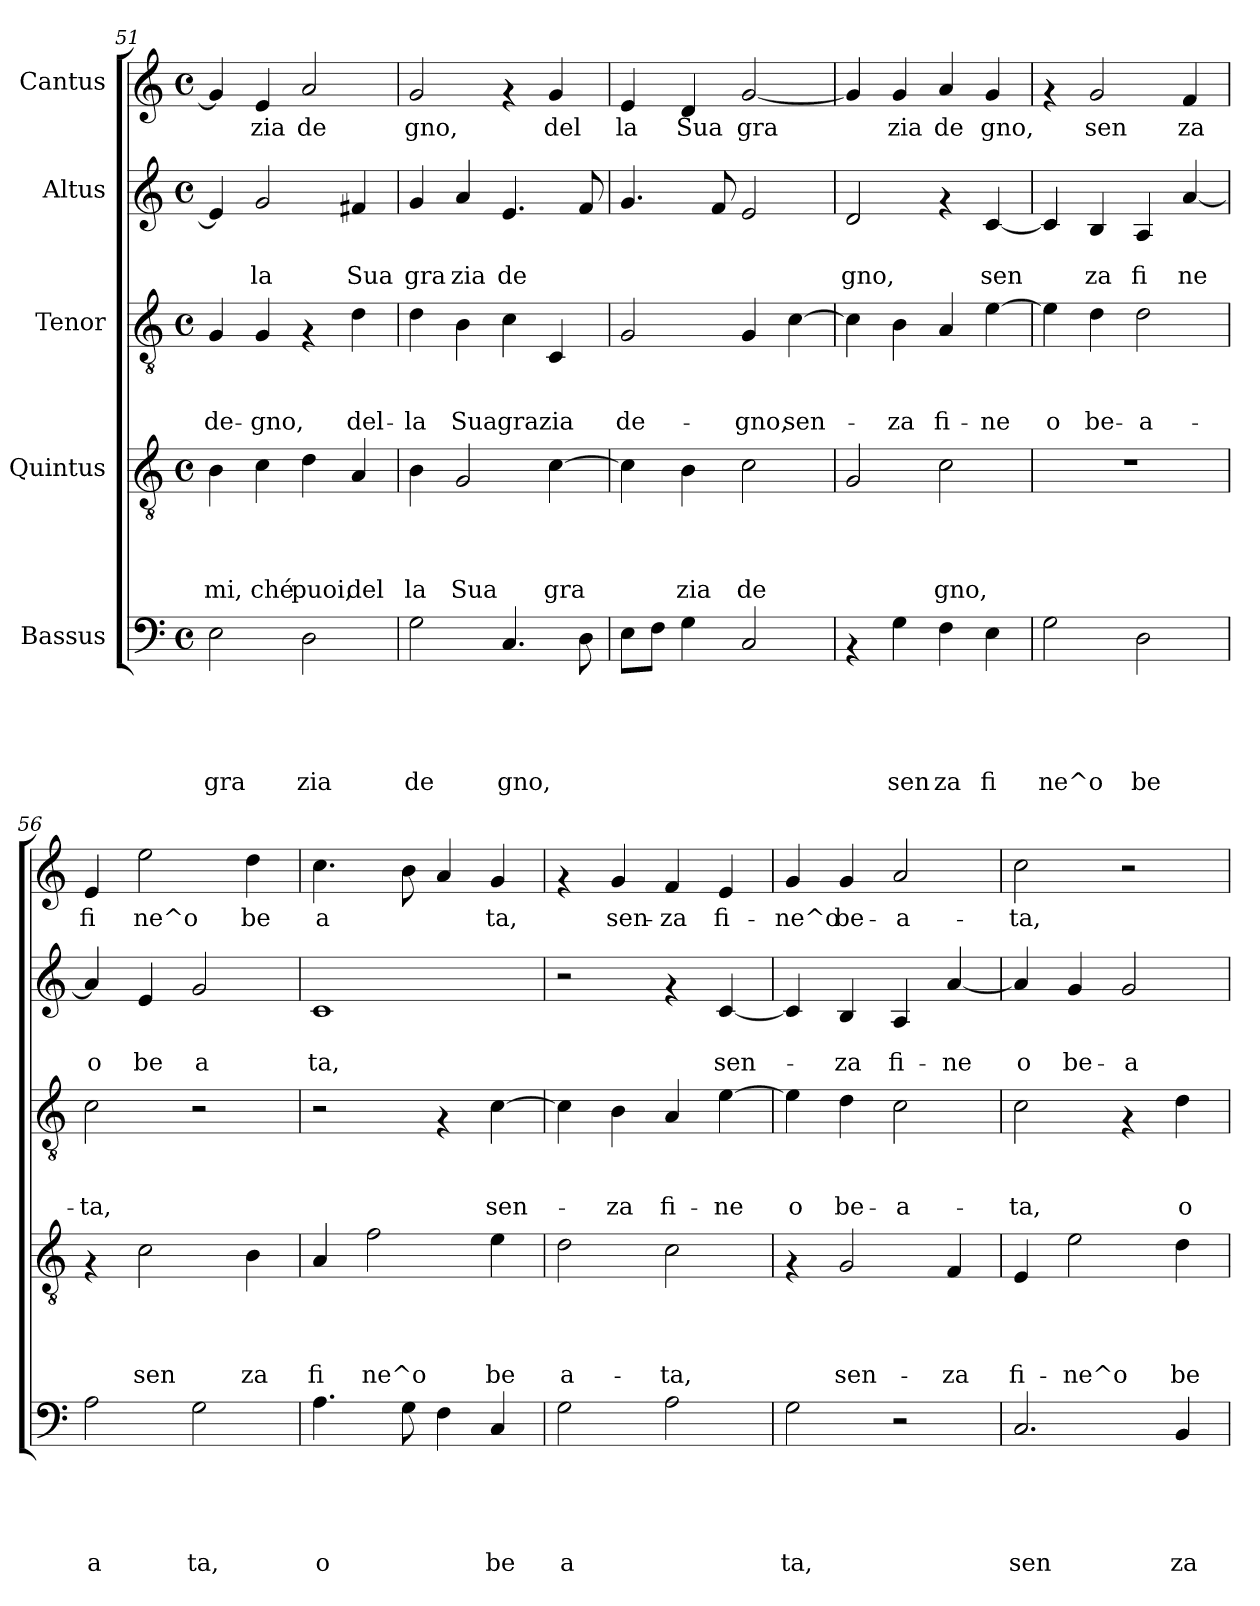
**kern	**text	**text	**text	**text	**text	**kern	**text	**text	**text	**text	**kern	**text	**text	**text	**kern	**text	**text	**kern	**text
*part5	*part5	*part5	*part5	*part5	*part5	*part4	*part4	*part4	*part4	*part4	*part3	*part3	*part3	*part3	*part2	*part2	*part2	*part1	*part1
*staff5	*staff5	*staff5	*staff5	*staff5	*staff5	*staff4	*staff4	*staff4	*staff4	*staff4	*staff3	*staff3	*staff3	*staff3	*staff2	*staff2	*staff2	*staff1	*staff1
*I"Bassus	*	*	*	*	*	*I"Quintus	*	*	*	*	*I"Tenor	*	*	*	*I"Altus	*	*	*I"Cantus	*
!!LO:PB:g=z
*clefF4	*	*	*	*	*	*clefGv2	*	*	*	*	*clefGv2	*	*	*	*clefG2	*	*	*clefG2	*
*k[]	*	*	*	*	*	*k[]	*	*	*	*	*k[]	*	*	*	*k[]	*	*	*k[]	*
*C:	*	*	*	*	*	*C:	*	*	*	*	*C:	*	*	*	*C:	*	*	*C:	*
*M4/4	*	*	*	*	*	*M4/4	*	*	*	*	*M4/4	*	*	*	*M4/4	*	*	*M4/4	*
*met(c)	*	*	*	*	*	*met(c)	*	*	*	*	*met(c)	*	*	*	*met(c)	*	*	*met(c)	*
=51	=51	=51	=51	=51	=51	=51	=51	=51	=51	=51	=51	=51	=51	=51	=51	=51	=51	=51	=51
!	!	!	!	!	!LO:LY:b	!	!	!	!	!LO:LY:b	!	!	!	!LO:LY:b	!	!	!	!	!
2E\	.	.	.	.	gra	4B\	.	.	.	mi,	4G/	.	.	de-	4e/]	.	.	4g/]	.
!	!	!	!	!	!	!	!	!	!	!LO:LY:b	!	!	!	!LO:LY:b	!	!	!LO:LY:b	!	!LO:LY:b
.	.	.	.	.	.	4c\	.	.	.	ché	4G/	.	.	-gno,	2g/	.	-la	4e/	-zia
!	!	!	!	!	!LO:LY:b	!	!	!	!	!LO:LY:b	!	!	!	!	!	!	!	!	!LO:LY:b
2D\	.	.	.	.	zia	4d\	.	.	.	puoi,	4rF	.	.	.	.	.	.	2a/	de
!	!	!	!	!	!	!	!	!	!	!LO:LY:b	!	!	!	!LO:LY:b	!	!	!LO:LY:b	!	!
.	.	.	.	.	.	4A/	.	.	.	del	4d\	.	.	del-	4f#X/	.	Sua	.	.
=52	=52	=52	=52	=52	=52	=52	=52	=52	=52	=52	=52	=52	=52	=52	=52	=52	=52	=52	=52
!	!	!	!	!	!LO:LY:b	!	!	!	!	!LO:LY:b	!	!	!	!LO:LY:b	!	!	!LO:LY:b	!	!LO:LY:b
2G\	.	.	.	.	de	4B\	.	.	.	la	4d\	.	.	-la	4g/	.	gra	2g/	gno,
!	!	!	!	!	!	!	!	!	!	!LO:LY:b	!	!	!	!LO:LY:b	!	!	!LO:LY:b	!	!
.	.	.	.	.	.	2G/	.	.	.	Sua	4B\	.	.	Sua	4a/	.	zia	.	.
!	!	!	!	!	!LO:LY:b	!	!	!	!	!	!	!	!	!LO:LY:b	!	!	!LO:LY:b	!	!
4.C/	.	.	.	.	gno,	.	.	.	.	.	4c\	.	.	grazia	4.e/	.	de	4rf	.
!	!	!	!	!	!	!	!	!	!	!LO:LY:b	!	!	!	!	!	!	!	!	!LO:LY:b
.	.	.	.	.	.	[>4c\	.	.	.	gra	4C/	.	.	.	.	.	.	4g/	del
8D\	.	.	.	.	.	.	.	.	.	.	.	.	.	.	8f/	.	.	.	.
=53	=53	=53	=53	=53	=53	=53	=53	=53	=53	=53	=53	=53	=53	=53	=53	=53	=53	=53	=53
!	!	!	!	!	!	!	!	!	!	!	!	!	!	!LO:LY:b	!	!	!	!	!LO:LY:b
8E\L	.	.	.	.	.	4c\]	.	.	.	.	2G/	.	.	de-	4.g/	.	.	4e/	la
8F\J	.	.	.	.	.	.	.	.	.	.	.	.	.	.	.	.	.	.	.
!	!	!	!	!	!	!	!	!	!	!LO:LY:b	!	!	!	!	!	!	!	!	!LO:LY:b
4G\	.	.	.	.	.	4B\	.	.	.	zia	.	.	.	.	.	.	.	4d/	Sua
.	.	.	.	.	.	.	.	.	.	.	.	.	.	.	8f/	.	.	.	.
!	!	!	!	!	!	!	!	!	!	!LO:LY:b	!	!	!	!LO:LY:b	!	!	!	!	!LO:LY:b
2C/	.	.	.	.	.	2c\	.	.	.	de	4G/	.	.	-gno,	2e/	.	.	[<2g/	gra
!	!	!	!	!	!	!	!	!	!	!	!	!	!	!LO:LY:b	!	!	!	!	!
.	.	.	.	.	.	.	.	.	.	.	[>4c\	.	.	sen-	.	.	.	.	.
=54	=54	=54	=54	=54	=54	=54	=54	=54	=54	=54	=54	=54	=54	=54	=54	=54	=54	=54	=54
!	!	!	!	!	!	!	!	!	!	!	!	!	!	!	!	!	!LO:LY:b	!	!
4rAA	.	.	.	.	.	2G/	.	.	.	.	4c\]	.	.	.	2d/	.	gno,	4g/]	.
!	!	!	!	!	!LO:LY:b	!	!	!	!	!	!	!	!	!LO:LY:b	!	!	!	!	!LO:LY:b
4G\	.	.	.	.	sen	.	.	.	.	.	4B\	.	.	-za	.	.	.	4g/	zia
!	!	!	!	!	!LO:LY:b	!	!	!	!	!LO:LY:b	!	!	!	!LO:LY:b	!	!	!	!	!LO:LY:b
4F\	.	.	.	.	za	2c\	.	.	.	gno,	4A/	.	.	fi-	4rf	.	.	4a/	de
!	!	!	!	!	!LO:LY:b	!	!	!	!	!	!	!	!	!LO:LY:b	!	!	!LO:LY:b	!	!LO:LY:b
4E\	.	.	.	.	fi	.	.	.	.	.	[>4e\	.	.	-ne	[<4c/	.	sen	4g/	gno,
=55	=55	=55	=55	=55	=55	=55	=55	=55	=55	=55	=55	=55	=55	=55	=55	=55	=55	=55	=55
!	!	!	!	!	!LO:LY:b	!	!	!	!	!	!	!	!	!LO:LY:b	!	!	!	!	!
2G\	.	.	.	.	ne^o	1r	.	.	.	.	4e\]	.	.	o	4c/]	.	.	4rf	.
!	!	!	!	!	!	!	!	!	!	!	!	!	!	!LO:LY:b	!	!	!LO:LY:b	!	!LO:LY:b
.	.	.	.	.	.	.	.	.	.	.	4d\	.	.	be-	4B/	.	za	2g/	sen
!	!	!	!	!	!LO:LY:b	!	!	!	!	!	!	!	!	!LO:LY:b	!	!	!LO:LY:b	!	!
2D\	.	.	.	.	be	.	.	.	.	.	2d\	.	.	-a-	4A/	.	fi	.	.
!	!	!	!	!	!	!	!	!	!	!	!	!	!	!	!	!	!LO:LY:b	!	!LO:LY:b
.	.	.	.	.	.	.	.	.	.	.	.	.	.	.	[<4a/	.	ne	4f/	za
=56	=56	=56	=56	=56	=56	=56	=56	=56	=56	=56	=56	=56	=56	=56	=56	=56	=56	=56	=56
!	!	!	!	!	!LO:LY:b	!	!	!	!	!	!	!	!	!LO:LY:b	!	!	!LO:LY:b	!	!LO:LY:b
2A\	.	.	.	.	a	4rF	.	.	.	.	2c\	.	.	-ta,	4a/]	.	o	4e/	fi
!	!	!	!	!	!	!	!	!	!	!LO:LY:b	!	!	!	!	!	!	!LO:LY:b	!	!LO:LY:b
.	.	.	.	.	.	2c\	.	.	.	sen	.	.	.	.	4e/	.	be	2ee\	ne^o
!	!	!	!	!	!LO:LY:b	!	!	!	!	!	!	!	!	!	!	!	!LO:LY:b	!	!
2G\	.	.	.	.	ta,	.	.	.	.	.	2r	.	.	.	2g/	.	a	.	.
!	!	!	!	!	!	!	!	!	!	!LO:LY:b	!	!	!	!	!	!	!	!	!LO:LY:b
.	.	.	.	.	.	4B\	.	.	.	za	.	.	.	.	.	.	.	4dd\	be
=57	=57	=57	=57	=57	=57	=57	=57	=57	=57	=57	=57	=57	=57	=57	=57	=57	=57	=57	=57
!	!	!	!	!	!LO:LY:b	!	!	!	!	!LO:LY:b	!	!	!	!	!	!	!LO:LY:b	!	!LO:LY:b
4.A\	.	.	.	.	o	4A/	.	.	.	fi	2r	.	.	.	1c	.	ta,	4.cc\	a
!	!	!	!	!	!	!	!	!	!	!LO:LY:b	!	!	!	!	!	!	!	!	!
.	.	.	.	.	.	2f\	.	.	.	ne^o	.	.	.	.	.	.	.	.	.
8G\	.	.	.	.	.	.	.	.	.	.	.	.	.	.	.	.	.	8b\	.
4F\	.	.	.	.	.	.	.	.	.	.	4rF	.	.	.	.	.	.	4a/	.
!	!	!	!	!	!LO:LY:b	!	!	!	!	!LO:LY:b	!	!	!	!LO:LY:b	!	!	!	!	!LO:LY:b
4C/	.	.	.	.	be	4e\	.	.	.	be	[>4c\	.	.	sen-	.	.	.	4g/	ta,
!!LO:PB:g=z
=58	=58	=58	=58	=58	=58	=58	=58	=58	=58	=58	=58	=58	=58	=58	=58	=58	=58	=58	=58
!	!	!	!	!	!LO:LY:b	!	!	!	!	!LO:LY:b	!	!	!	!	!	!	!	!	!
2G\	.	.	.	.	a	2d\	.	.	.	a-	4c\]	.	.	.	2r	.	.	4rf	.
!	!	!	!	!	!	!	!	!	!	!	!	!	!	!LO:LY:b	!	!	!	!	!LO:LY:b
.	.	.	.	.	.	.	.	.	.	.	4B\	.	.	-za	.	.	.	4g/	sen-
!	!	!	!	!	!	!	!	!	!	!LO:LY:b	!	!	!	!LO:LY:b	!	!	!	!	!LO:LY:b
2A\	.	.	.	.	.	2c\	.	.	.	-ta,	4A/	.	.	fi-	4rf	.	.	4f/	-za
!	!	!	!	!	!	!	!	!	!	!	!	!	!	!LO:LY:b	!	!	!LO:LY:b	!	!LO:LY:b
.	.	.	.	.	.	.	.	.	.	.	[>4e\	.	.	-ne	[<4c/	.	sen-	4e/	fi-
=59	=59	=59	=59	=59	=59	=59	=59	=59	=59	=59	=59	=59	=59	=59	=59	=59	=59	=59	=59
!	!	!	!	!	!LO:LY:b	!	!	!	!	!	!	!	!	!LO:LY:b	!	!	!	!	!LO:LY:b
2G\	.	.	.	.	ta,	4rF	.	.	.	.	4e\]	.	.	o	4c/]	.	.	4g/	-ne^o
!	!	!	!	!	!	!	!	!	!	!LO:LY:b	!	!	!	!LO:LY:b	!	!	!LO:LY:b	!	!LO:LY:b
.	.	.	.	.	.	2G/	.	.	.	sen-	4d\	.	.	be-	4B/	.	-za	4g/	be-
!	!	!	!	!	!	!	!	!	!	!	!	!	!	!LO:LY:b	!	!	!LO:LY:b	!	!LO:LY:b
2r	.	.	.	.	.	.	.	.	.	.	2c\	.	.	-a-	4A/	.	fi-	2a/	-a-
!	!	!	!	!	!	!	!	!	!	!LO:LY:b	!	!	!	!	!	!	!LO:LY:b	!	!
.	.	.	.	.	.	4F/	.	.	.	-za	.	.	.	.	[<4a/	.	-ne	.	.
=60	=60	=60	=60	=60	=60	=60	=60	=60	=60	=60	=60	=60	=60	=60	=60	=60	=60	=60	=60
!	!	!	!	!	!LO:LY:b	!	!	!	!	!LO:LY:b	!	!	!	!LO:LY:b	!	!	!LO:LY:b	!	!LO:LY:b
2.C/	.	.	.	.	sen	4E/	.	.	.	fi-	2c\	.	.	-ta,	4a/]	.	o	2cc\	-ta,
!	!	!	!	!	!	!	!	!	!	!LO:LY:b	!	!	!	!	!	!	!LO:LY:b	!	!
.	.	.	.	.	.	2e\	.	.	.	-ne^o	.	.	.	.	4g/	.	be-	.	.
!	!	!	!	!	!	!	!	!	!	!	!	!	!	!	!	!	!LO:LY:b	!	!
.	.	.	.	.	.	.	.	.	.	.	4rF	.	.	.	2g/	.	-a-	2r	.
!	!	!	!	!	!LO:LY:b	!	!	!	!	!LO:LY:b	!	!	!	!LO:LY:b	!	!	!	!	!
4BB/	.	.	.	.	za	4d\	.	.	.	be-	4d\	.	.	o	.	.	.	.	.
=	=	=	=	=	=	=	=	=	=	=	=	=	=	=	=	=	=	=	=
*-	*-	*-	*-	*-	*-	*-	*-	*-	*-	*-	*-	*-	*-	*-	*-	*-	*-	*-	*-
